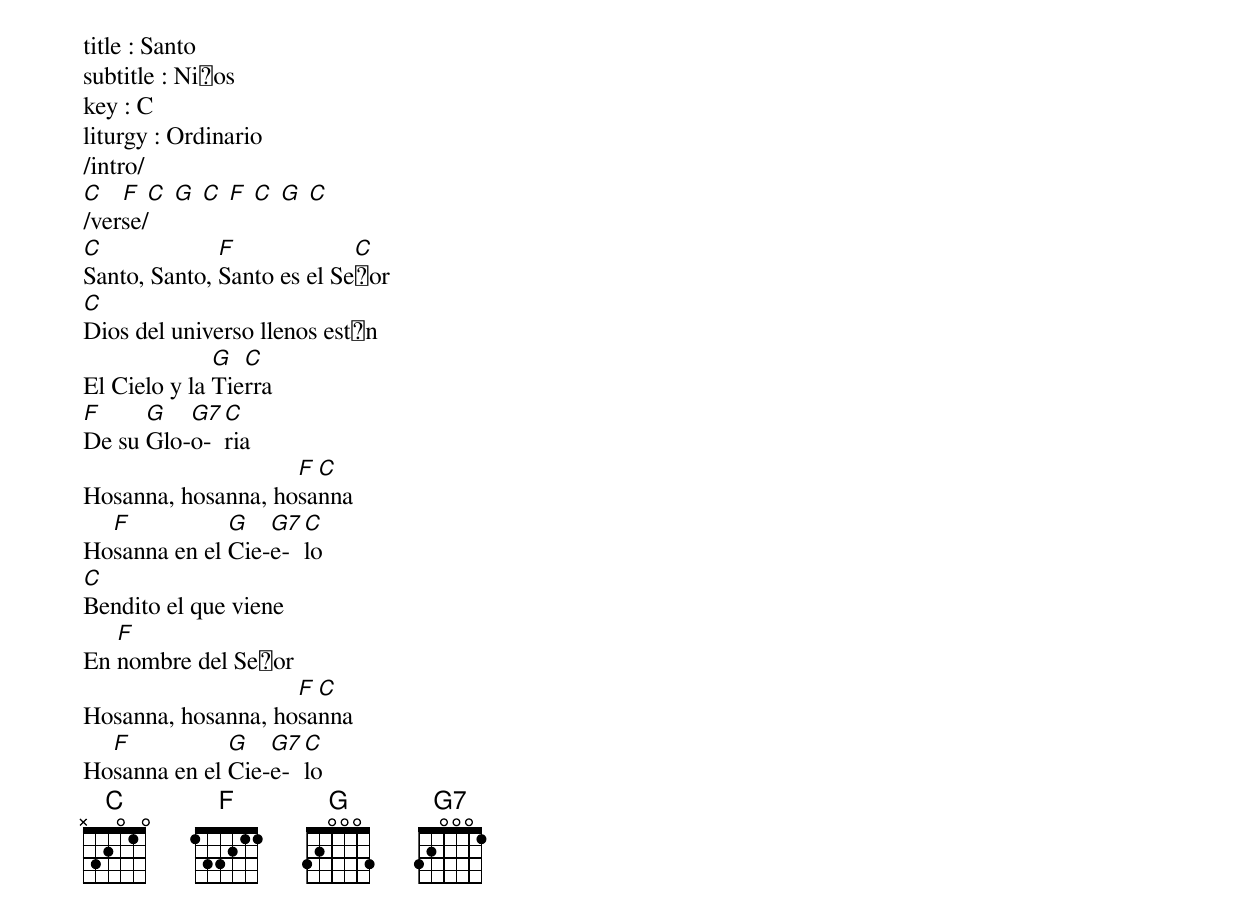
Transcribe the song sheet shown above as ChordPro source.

title : Santo
subtitle : Ni침os
key : C
liturgy : Ordinario
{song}
/intro/
[C]   [F] [C] [G] [C] [F] [C] [G] [C]
/verse/
[C]Santo, Santo, [F]Santo es el Se[C]침or
[C]
Dios del universo llenos est치n
El Cielo y la [G]Tie[C]rra
[F]De su [G]Glo-[G7]o-[C]ria
Hosanna, hosanna, ho[F]sa[C]nna
Ho[F]sanna en el [G]Cie-[G7]e-[C]lo
[C]Bendito el que viene
En [F]nombre del Se침or
Hosanna, hosanna, ho[F]sa[C]nna
Ho[F]sanna en el [G]Cie-[G7]e-[C]lo
